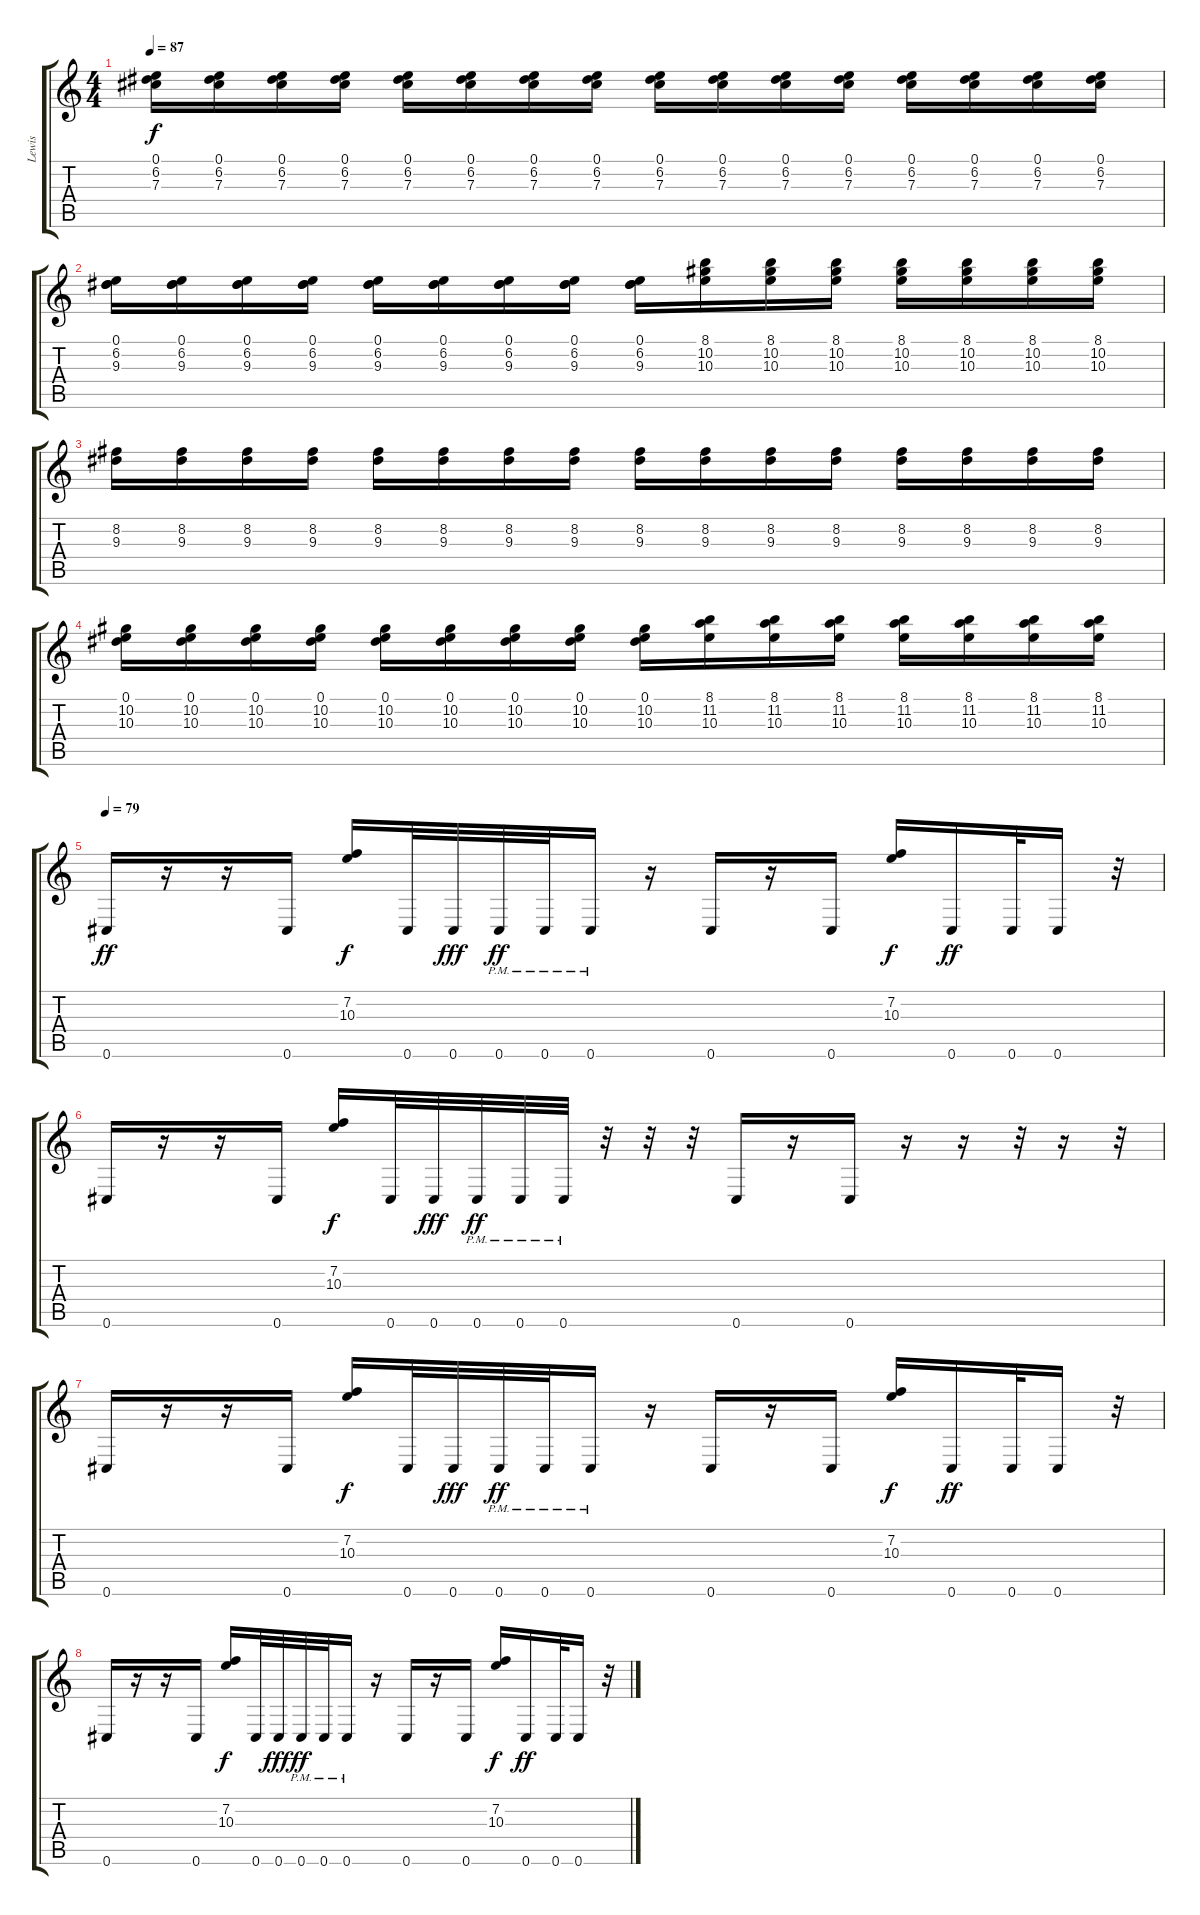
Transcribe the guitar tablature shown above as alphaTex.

\track ("Lewis" "Lewis") {instrument distortionguitar}
\staff {score tabs}
\tuning (Eb4 Bb3 Gb3 Db3 Ab2 Db2) {hide}
\ts (4 4)
\tempo 87
\clef g2
\ks c
(0.1 6.2 7.3).16{dy f} (0.1 6.2 7.3).16 (0.1 6.2 7.3).16 (0.1 6.2 7.3).16 (0.1 6.2 7.3).16 (0.1 6.2 7.3).16 (0.1 6.2 7.3).16 (0.1 6.2 7.3).16 (0.1 6.2 7.3).16 (0.1 6.2 7.3).16 (0.1 6.2 7.3).16 (0.1 6.2 7.3).16 (0.1 6.2 7.3).16 (0.1 6.2 7.3).16 (0.1 6.2 7.3).16 (0.1 6.2 7.3).16 |
(0.1 6.2 9.3).16 (0.1 6.2 9.3).16 (0.1 6.2 9.3).16 (0.1 6.2 9.3).16 (0.1 6.2 9.3).16 (0.1 6.2 9.3).16 (0.1 6.2 9.3).16 (0.1 6.2 9.3).16 (0.1 6.2 9.3).16 (8.1 10.2 10.3).16 (8.1 10.2 10.3).16 (8.1 10.2 10.3).16 (8.1 10.2 10.3).16 (8.1 10.2 10.3).16 (8.1 10.2 10.3).16 (8.1 10.2 10.3).16 |
(8.2 9.3).16 (8.2 9.3).16 (8.2 9.3).16 (8.2 9.3).16 (8.2 9.3).16 (8.2 9.3).16 (8.2 9.3).16 (8.2 9.3).16 (8.2 9.3).16 (8.2 9.3).16 (8.2 9.3).16 (8.2 9.3).16 (8.2 9.3).16 (8.2 9.3).16 (8.2 9.3).16 (8.2 9.3).16 |
(0.1 10.2 10.3).16 (0.1 10.2 10.3).16 (0.1 10.2 10.3).16 (0.1 10.2 10.3).16 (0.1 10.2 10.3).16 (0.1 10.2 10.3).16 (0.1 10.2 10.3).16 (0.1 10.2 10.3).16 (0.1 10.2 10.3).16 (8.1 11.2 10.3).16 (8.1 11.2 10.3).16 (8.1 11.2 10.3).16 (8.1 11.2 10.3).16 (8.1 11.2 10.3).16 (8.1 11.2 10.3).16 (8.1 11.2 10.3).16 |
\tempo 79
0.6.16{dy ff} r.16 r.16 0.6.16 (7.2 10.3).16{dy f} 0.6.32 0.6.32{dy fff} 0.6{pm}.32{dy ff} 0.6{pm}.32 0.6{pm}.16 r.16 0.6.16 r.16 0.6.16 (7.2 10.3).16{dy f} 0.6.16{dy ff} 0.6.32 0.6.16 r.32 |
0.6.16 r.16 r.16 0.6.16 (7.2 10.3).16{dy f} 0.6.32 0.6.32{dy fff} 0.6{pm}.32{dy ff} 0.6{pm}.32 0.6{pm}.32 r.32 r.32 r.32 0.6.16 r.16 0.6.16 r.16 r.16 r.32 r.16 r.32 |
0.6.16 r.16 r.16 0.6.16 (7.2 10.3).16{dy f} 0.6.32 0.6.32{dy fff} 0.6{pm}.32{dy ff} 0.6{pm}.32 0.6{pm}.16 r.16 0.6.16 r.16 0.6.16 (7.2 10.3).16{dy f} 0.6.16{dy ff} 0.6.32 0.6.16 r.32 |
0.6.16 r.16 r.16 0.6.16 (7.2 10.3).16{dy f} 0.6.32 0.6.32{dy fff} 0.6{pm}.32{dy ff} 0.6{pm}.32 0.6{pm}.16 r.16 0.6.16 r.16 0.6.16 (7.2 10.3).16{dy f} 0.6.16{dy ff} 0.6.32 0.6.16 r.32
